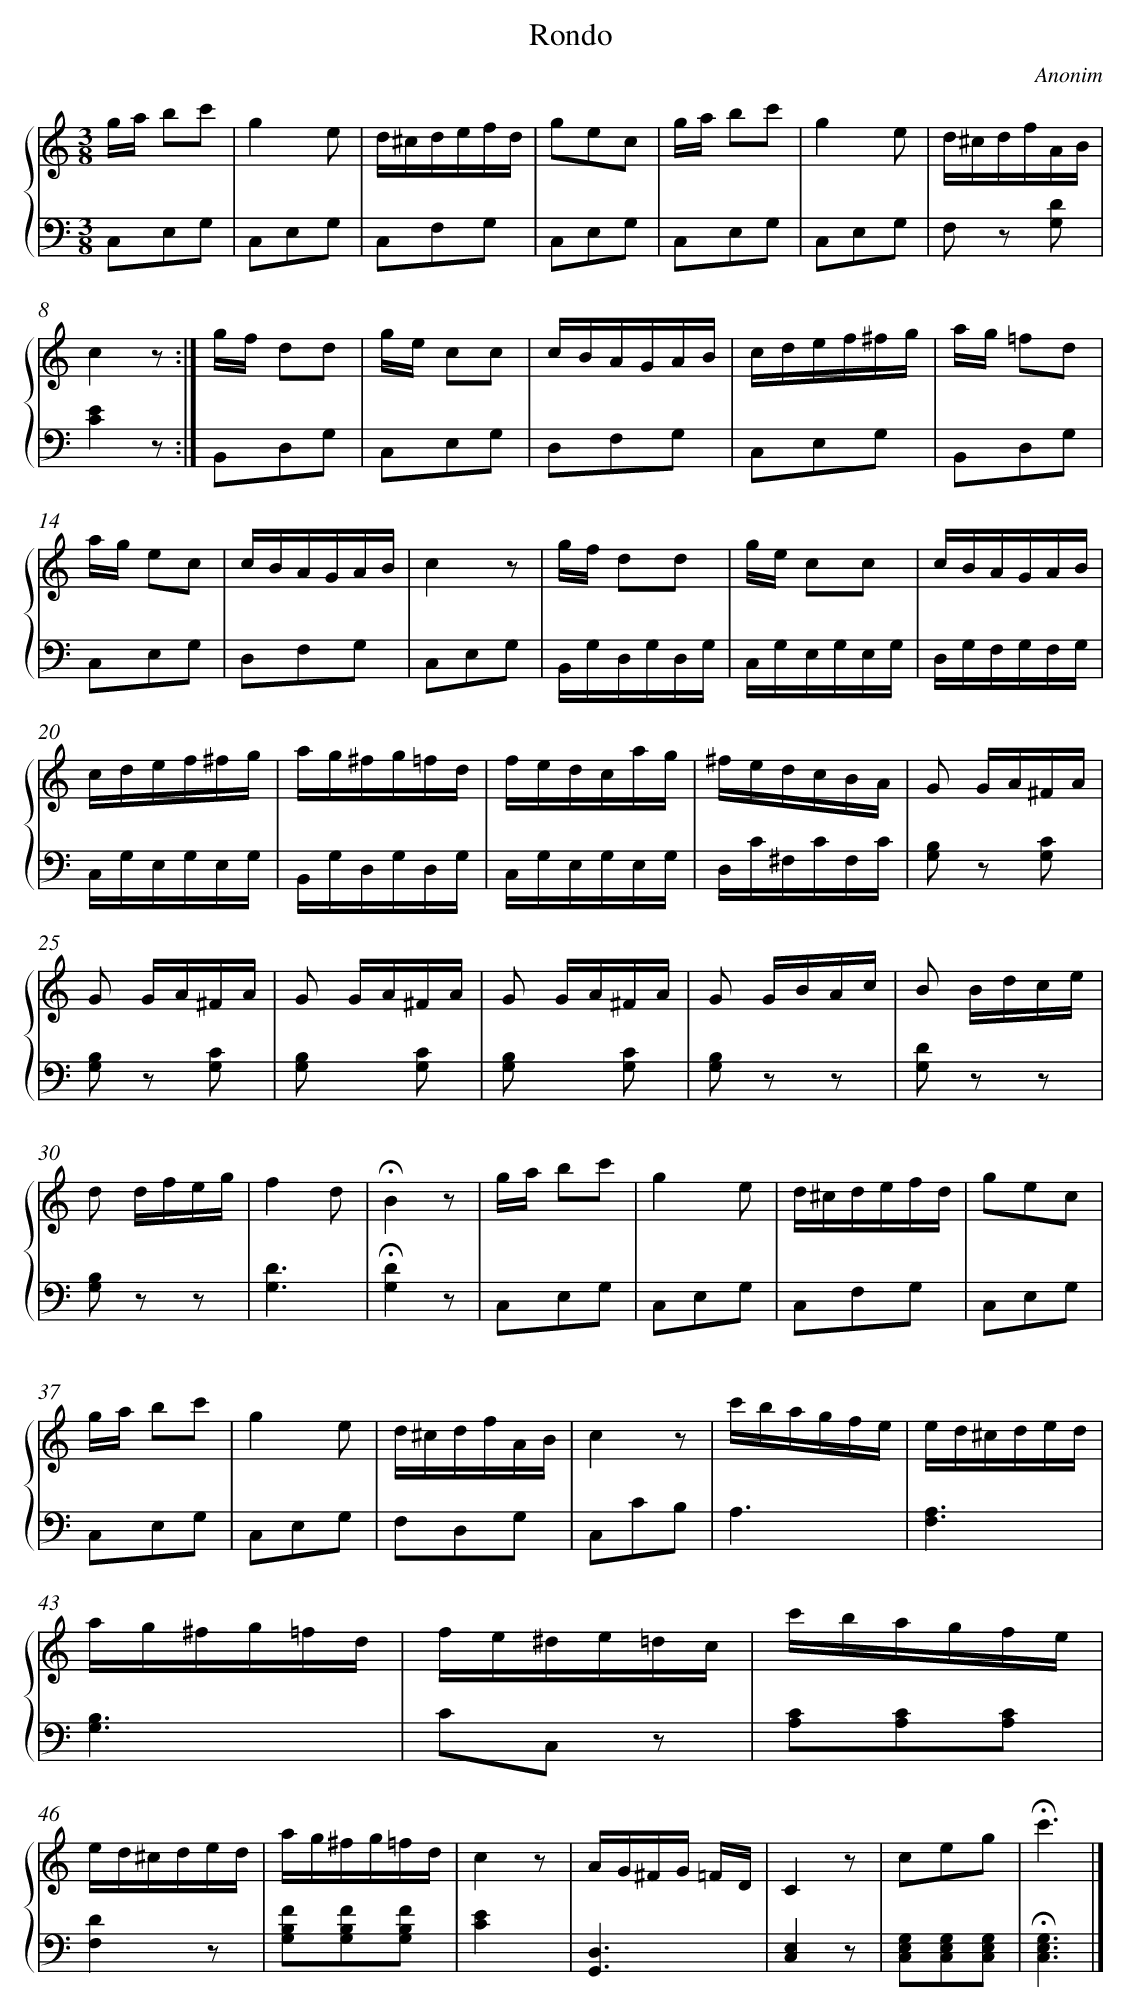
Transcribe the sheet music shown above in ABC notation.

X:1
T: Rondo
C: Anonim
L: 1/16
M: 3/8
%%staves {1 2}
V: 1 clef=treble
V: 2 clef=bass
K: C
[V:1] ga b2c'2 |
[V:2] C,2E,2G,2 |
[V:1] g4e2 |
[V:2] C,2E,2G,2 |
[V:1] d^cdefd |
[V:2] C,2F,2G,2 |
[V:1] g2e2c2 |
[V:2] C,2E,2G,2 |
[V:1] ga b2c'2 |
[V:2] C,2E,2G,2 |
[V:1] g4e2 |
[V:2] C,2E,2G,2 |
[V:1] d^cdfAB |
[V:2] F,2 z2 [G,2D2] |
[V:1] c4z2 :|]
[V:2] [C4E4]z2 :|]
[V:1] gf d2d2 |
[V:2] B,,2D,2G,2 |
[V:1] ge c2c2 |
[V:2] C,2E,2G,2 |
[V:1] cBAGAB |
[V:2] D,2F,2G,2 |
[V:1] cdef^fg |
[V:2] C,2E,2G,2 |
[V:1] ag =f2d2 |
[V:2] B,,2D,2G,2 |
[V:1] ag e2c2 |
[V:2] C,2E,2G,2 |
[V:1] cBAGAB |
[V:2] D,2F,2G,2 |
[V:1] c4z2 |
[V:2] C,2E,2G,2 |
[V:1] gf d2d2 |
[V:2] B,,G,D,G,D,G, |
[V:1] ge c2c2 |
[V:2] C,G,E,G,E,G, |
[V:1] cBAGAB |
[V:2] D,G,F,G,F,G, |
[V:1] cdef^fg |
[V:2] C,G,E,G,E,G, |
[V:1] ag^fg=fd |
[V:2] B,,G,D,G,D,G, |
[V:1] fedcag |
[V:2] C,G,E,G,E,G, |
[V:1] ^fedcBA |
[V:2] D,C^F,CF,C |
[V:1] G2 GA^FA |
[V:2] [G,2B,2] z2 [G,2C2] |
[V:1] G2 GA^FA |
[V:2] [G,2B,2] z2 [G,2C2] |
[V:1] G2 GA^FA |
[V:2] [G,2B,2] x2 [G,2C2] |
[V:1] G2 GA^FA |
[V:2] [G,2B,2] x2 [G,2C2] |
[V:1] G2 GBAc |
[V:2] [G,2B,2] z2 z2 |
[V:1] B2 Bdce |
[V:2] [G,2D2] z2 z2 |
[V:1] d2 dfeg |
[V:2] [G,2B,2] z2 z2 |
[V:1] f4d2 |
[V:2] [G,6D6] |
[V:1] !fermata!B4z2 |
[V:2] !fermata![G,4D4]z2 |
[V:1] ga b2c'2 |
[V:2] C,2E,2G,2 |
[V:1] g4e2 |
[V:2] C,2E,2G,2 |
[V:1] d^cdefd |
[V:2] C,2F,2G,2 |
[V:1] g2e2c2 |
[V:2] C,2E,2G,2 |
[V:1] ga b2c'2 |
[V:2] C,2E,2G,2 |
[V:1] g4e2 |
[V:2] C,2E,2G,2 |
[V:1] d^cdfAB |
[V:2] F,2D,2G,2 |
[V:1] c4z2 |
[V:2] C,2C2B,2 |
[V:1] c'bagfe |
[V:2] A,6 |
[V:1] ed^cded |
[V:2] [F,6A,6] |
[V:1] ag^fg=fd |
[V:2] [G,6B,6] |
[V:1] fe^de=dc |
[V:2] C2C,2 z2 |
[V:1] c'bagfe |
[V:2] [A,2C2][A,2C2][A,2C2] |
[V:1] ed^cded |
[V:2] [F,4D4]z2 |
[V:1] ag^fg=fd |
[V:2] [G,2B,2F2][G,2B,2F2][G,2B,2F2] |
[V:1] c4z2 |
[V:2] [C4E4]x2 |
[V:1] AG^FG =FD |
[V:2] [G,,6D,6] |
[V:1] C4z2 |
[V:2] [C,4E,4]z2 |
[V:1] c2e2g2 |
[V:2] [C,2E,2G,2][C,2E,2G,2][C,2E,2G,2] |
[V:1] !fermata!c'6 |]
[V:2] !fermata![C,6E,6G,6] |]
